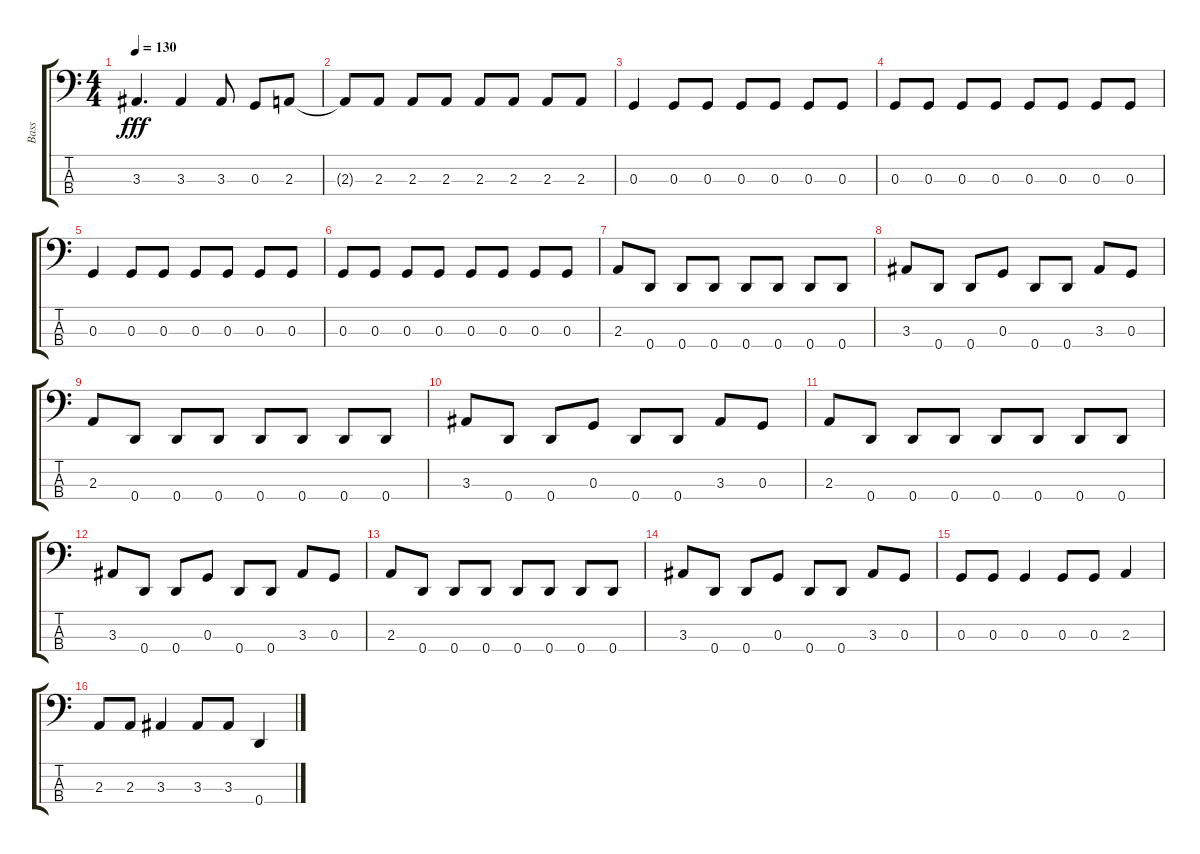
\track ("Bass" "Bass") {instrument electricbassfinger}
\staff {score tabs}
\tuning (F2 C2 G1 D1) {hide}
\ts (4 4)
\tempo 130
\clef f4
\ks c
3.3.4{d dy fff} 3.3.4 3.3.8 0.3.8 2.3.8 |
2.3{t}.8 2.3.8 2.3.8 2.3.8 2.3.8 2.3.8 2.3.8 2.3.8 |
0.3.4 0.3.8 0.3.8 0.3.8 0.3.8 0.3.8 0.3.8 |
0.3.8 0.3.8 0.3.8 0.3.8 0.3.8 0.3.8 0.3.8 0.3.8 |
0.3.4 0.3.8 0.3.8 0.3.8 0.3.8 0.3.8 0.3.8 |
0.3.8 0.3.8 0.3.8 0.3.8 0.3.8 0.3.8 0.3.8 0.3.8 |
2.3.8 0.4.8 0.4.8 0.4.8 0.4.8 0.4.8 0.4.8 0.4.8 |
3.3.8 0.4.8 0.4.8 0.3.8 0.4.8 0.4.8 3.3.8 0.3.8 |
2.3.8 0.4.8 0.4.8 0.4.8 0.4.8 0.4.8 0.4.8 0.4.8 |
3.3.8 0.4.8 0.4.8 0.3.8 0.4.8 0.4.8 3.3.8 0.3.8 |
2.3.8 0.4.8 0.4.8 0.4.8 0.4.8 0.4.8 0.4.8 0.4.8 |
3.3.8 0.4.8 0.4.8 0.3.8 0.4.8 0.4.8 3.3.8 0.3.8 |
2.3.8 0.4.8 0.4.8 0.4.8 0.4.8 0.4.8 0.4.8 0.4.8 |
3.3.8 0.4.8 0.4.8 0.3.8 0.4.8 0.4.8 3.3.8 0.3.8 |
0.3.8 0.3.8 0.3.4 0.3.8 0.3.8 2.3.4 |
2.3.8 2.3.8 3.3.4 3.3.8 3.3.8 0.4.4
